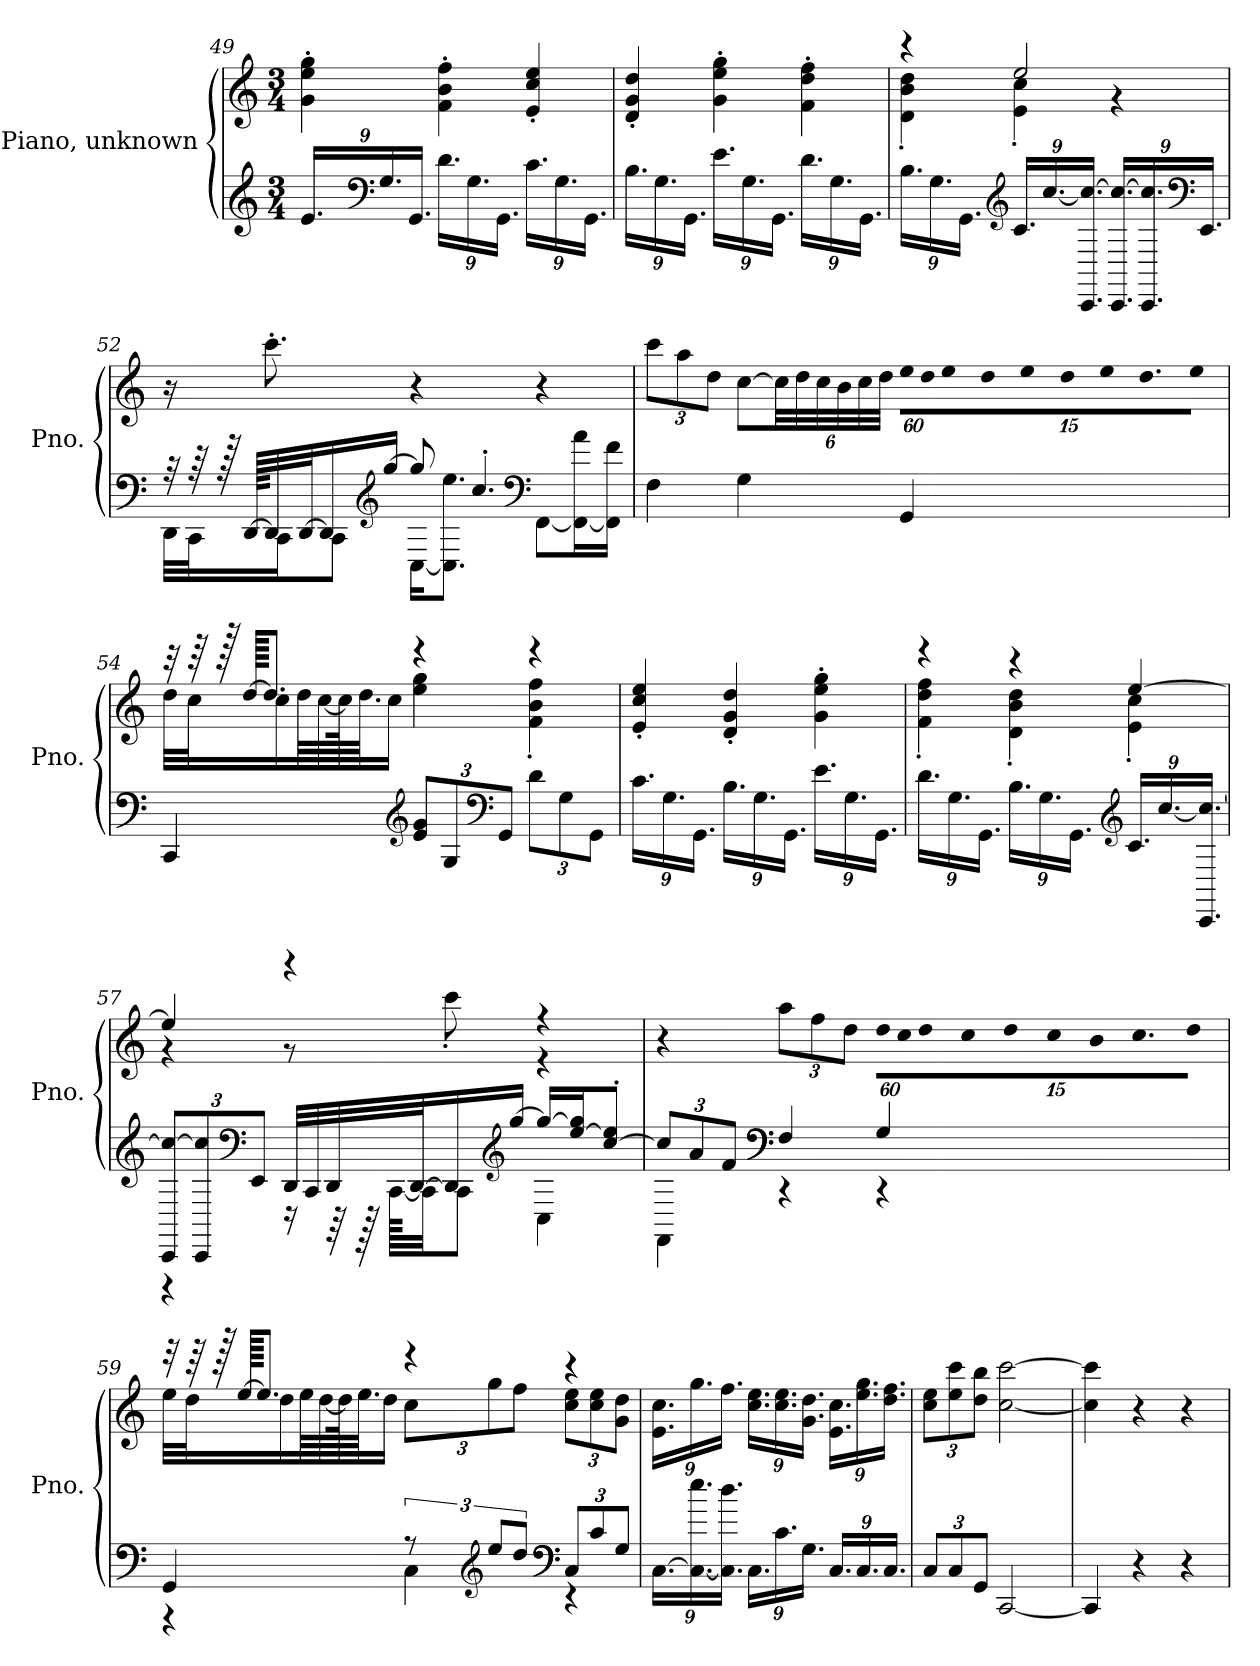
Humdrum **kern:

**kern	**kern
*part1	*part1
*staff2	*staff1
*I"Piano, unknown	*
*I'Pno.	*
!!LO:LB:g=z
*clefG2	*clefG2
*k[]	*k[]
*M3/4	*M3/4
*Xbrackettup	*
=49	=49
18.e/LL	4g\' 4ee\' 4gg\'
*clefF4	*
18.G/	.
18.GG/JJ	.
18.d\LL	4f\' 4b\' 4ff\'
18.G\	.
18.GG\JJ	.
18.c\LL	4e/' 4cc/' 4ee/'
18.G\	.
18.GG\JJ	.
=50	=50
18.B\LL	4d/' 4g/' 4dd/'
18.G\	.
18.GG\JJ	.
18.e\LL	4g\' 4ee\' 4gg\'
18.G\	.
18.GG\JJ	.
18.d\LL	4f\' 4dd\' 4ff\'
18.G\	.
18.GG\JJ	.
!!LO:LB:g=z
=51	=51
*	*^
18.B\LL	4r	4d\' 4b\' 4dd\'
18.G\	.	.
18.GG\JJ	.	.
*clefG2	*	*
18.c/LL	2ee/	4e\' 4cc\'
[18.cc/	.	.
18.CC/ 18.cc/_JJ	.	.
18.CC/ 18.cc/_LL	.	4r
18.CC/ 18.cc/]	.	.
*clefF4	*	*
18.EE/JJ	.	.
*	*v	*v
=52	=52
*^	*
32r	32DD\LLL	16r
64r	32CC\J	.
128r	.	.
[128DD/KKLLL	.	.
32DD/]	16CC\J	8.ccc'\
[32DD/J	.	.
16DD/]	8CC\J	.
*clefG2	*	*
[16gg/JJ	.	.
8gg/]	[16C\KL	4r
.	8.C\] 8.ee\J	.
4.cc'/	.	.
*clefF4	*	*
.	[8FF\L	4r
.	16FF\_ 16a\L	.
.	16FF\] 16f\JJ	.
*v	*v	*
!!LO:PB:g=z
=53	=53
*	*Xbrackettup
4F\	12ccc\L
.	12aa\
.	12dd\J
4G\	[8cc\L
.	48cc\LL]
.	48dd\
.	48cc\
.	48b\
.	48cc\
.	48dd\JJJ
!	!LO:N:vis=32
4GG/	1920%53ee\LLL
!	!LO:N:vis=32
.	1920%53dd\
.	1920ryy
!	!LO:N:vis=32
.	1920%53ee\
!	!LO:N:vis=32
.	1920%53dd\
!	!LO:N:vis=32
.	1920%53ee\
.	1920ryy
!	!LO:N:vis=32
.	1920%53dd\
!	!LO:N:vis=64
.	640%9ee\K
.	36.dd\
!	!LO:N:vis=32
.	1920%53ee\JJJ
=54	=54
*	*^
4CC/	32r	32dd\LLL
.	64r	32cc\J
.	128r	.
.	[128dd/KKKKL	.
.	8.dd/J]	16cc\
.	.	64dd\LL
.	.	[64cc\
.	.	128cc\K]
.	.	64.dd\JJ
.	.	16cc\JJ
*clefG2	*	*
12e/ 12g/L	4r	4ee\ 4gg\
12G/	.	.
*clefF4	*	*
12GG/J	.	.
12d\L	4r	4f\' 4b\' 4ff\'
12G\	.	.
12GG\J	.	.
*	*v	*v
!!LO:LB:g=z
=55	=55
18.c\LL	4e/' 4cc/' 4ee/'
18.G\	.
18.GG\JJ	.
18.B\LL	4d/' 4g/' 4dd/'
18.G\	.
18.GG\JJ	.
18.e\LL	4g\' 4ee\' 4gg\'
18.G\	.
18.GG\JJ	.
=56	=56
*	*^
18.d\LL	4r	4f\' 4dd\' 4ff\'
18.G\	.	.
18.GG\JJ	.	.
18.B\LL	4r	4d\' 4b\' 4dd\'
18.G\	.	.
18.GG\JJ	.	.
*clefG2	*	*
18.c/LL	[4ee/	4e\' 4cc\'
[18.cc/	.	.
18.CC/ 18.cc/_JJ	.	.
!!LO:LB:g=z	!!
=57	=57	=57
*^	*	*
12CC/ 12cc/_L	4r	4ee/]	4r
12CC/ 12cc/]	.	.	.
*clefF4	*	*	*
12EE/J	.	.	.
32DD/LLL	16r	4r	8r
32CC/	.	.	.
32DD/	64r	.	.
.	128r	.	.
.	[128CC\KKLLL	.	.
[32DD/J	32CC\JJ]	.	.
16DD/]	8CC\J	.	8ccc'\
*clefG2	*	*	*
[16gg/JJ	.	.	.
16gg/LL_	4C\	4r	4r
[16ee/ 16gg/]J	.	.	.
[8cc/' 8ee/]'J	.	.	.
*	*	*v	*v
=58	=58	=58
12cc/L]	4FF\	4r
12a/	.	.
12f/J	.	.
*clefF4	*	*
4F/	4r	12aa\L
.	.	12ff\
.	.	12dd\J
!	!	!LO:N:vis=32
4G/	4r	1920%53dd\LLL
!	!	!LO:N:vis=32
.	.	1920%53cc\
.	.	1920ryy
!	!	!LO:N:vis=32
.	.	1920%53dd\
!	!	!LO:N:vis=32
.	.	1920%53cc\
!	!	!LO:N:vis=32
.	.	1920%53dd\
.	.	1920ryy
!	!	!LO:N:vis=32
.	.	1920%53cc\
!	!	!LO:N:vis=64
.	.	640%9b\K
.	.	36.cc\
!	!	!LO:N:vis=32
.	.	1920%53dd\JJJ
!!LO:LB:g=z
=59	=59	=59
*	*	*^
4GG/	4r	32r	32ee\LLL
.	.	64r	32dd\J
.	.	128r	.
.	.	[128ee/KKKKL	.
.	.	8.ee/J]	16dd\
.	.	.	64ee\LL
.	.	.	[64dd\
.	.	.	128dd\K]
.	.	.	64.ee\JJ
.	.	.	16dd\JJ
*brackettup	*	*	*
12r	4C\	4r	12cc\L
*clefG2	*	*	*
12ee/L	.	.	12gg\
12dd/J	.	.	12ff\J
*clefF4	*	*	*
*Xbrackettup	*	*	*
12C/L	4r	4r	12cc\ 12ee\L
12c/	.	.	12cc\ 12ee\
12G/J	.	.	12g\ 12dd\J
*v	*v	*	*
*	*v	*v
=60	=60
[18.C\LL	18.e\ 18.cc\LL
18.C\_ 18.ee\	18.gg\
18.C\] 18.dd\JJ	18.ff\JJ
18.C\LL	18.cc\ 18.ee\LL
18.c\	18.cc\ 18.ee\
18.G\JJ	18.g\ 18.dd\JJ
18.C/LL	18.e\ 18.cc\LL
18.C/	18.ee\ 18.gg\
18.C/JJ	18.dd\ 18.ff\JJ
=61	=61
12C/L	12cc\ 12ee\L
12C/	12ee\ 12ccc\
12GG/J	12dd\ 12bb\J
[2CC/	[2cc\ [2ccc\
!!LO:LB:g=z
=62	=62
4CC/]	4cc\] 4ccc\]
4r	4r
4r	4r
=	=
*-	*-
